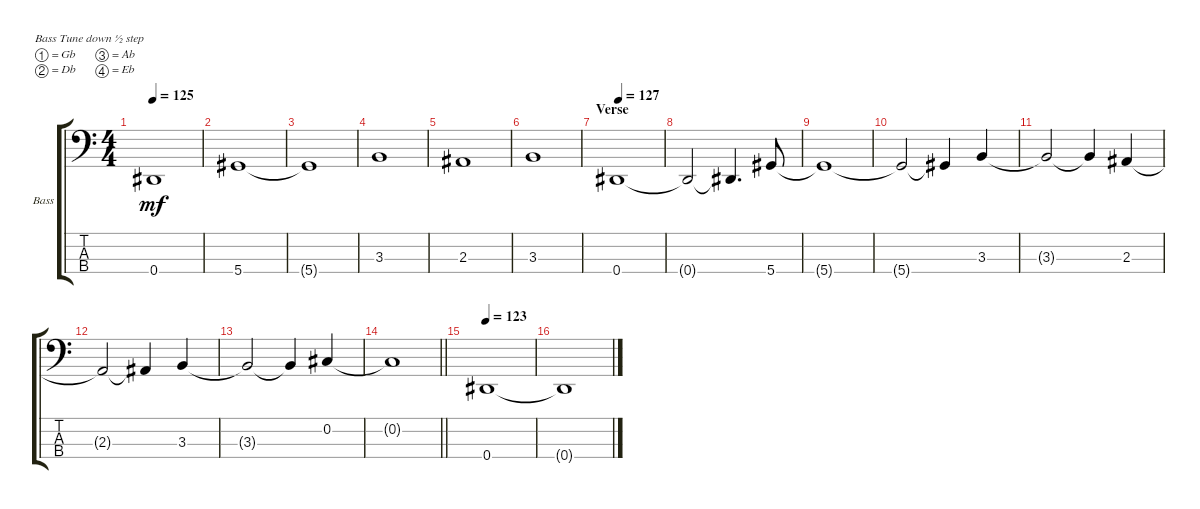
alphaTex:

\defaultSystemsLayout 4
\bracketExtendMode groupsimilarinstruments
\firstSystemTrackNameOrientation horizontal
\otherSystemsTrackNameOrientation horizontal
\chordDiagramsInScore
\track ("Bass" "Bass") {instrument electricbassfinger}
\staff {score tabs}
\tuning (Gb2 Db2 Ab1 Eb1)
\ts (4 4)
\tempo 125
\clef f4
\scale
0.333333
\ks c
0.4{t}.1{dy mf} |
\scale
0.333333 5.4.1 |
\scale
0.333333 5.4{t}.1 |
\scale
0.333333 3.3.1 |
\scale
0.333333 2.3.1 |
\scale
0.333333 3.3.1 |
\section ("" "Verse")
\tempo (127 0.0625)
\scale
0.333333 0.4.1 |
\scale
0.333333 0.4{t}.2 0.4{t}.4{d} 5.4.8 |
\scale
0.333333 5.4{t}.1 |
\scale
0.333333 5.4{t}.2 5.4{t}.4 3.3.4 |
\scale
0.333333 3.3{t}.2 3.3{t}.4 2.3.4 |
\scale
0.333333 2.3{t}.2 2.3{t}.4 3.3.4 |
\scale
0.333333 3.3{t}.2 3.3{t}.4 0.2.4 |
\scale
0.333333
\barLineRight lightlight
0.2{t}.1 |
\tempo 123
\scale
0.333333 0.4.1 |
\scale
0.333333 0.4{t}.1
